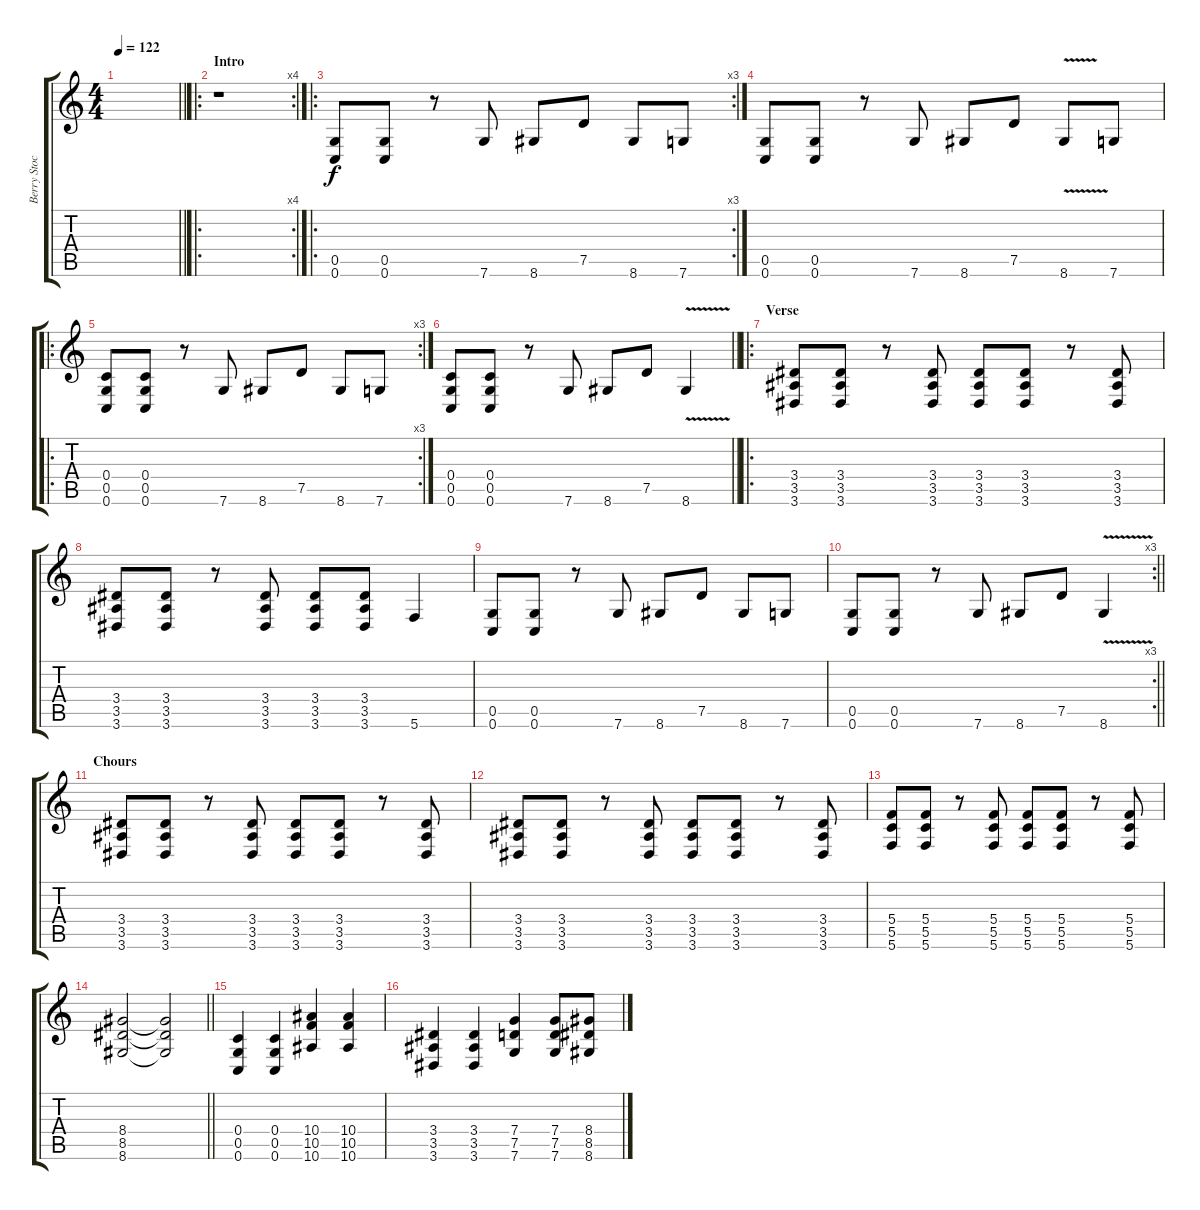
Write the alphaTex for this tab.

\track ("Berry Stock-Guitar" "Berry Stoc") {instrument overdrivenguitar}
\staff {score tabs}
\tuning (D4 A3 F3 C3 G2 C2) {hide}
\ts (4 4)
\tempo 122
\clef g2
\barLineRight lightlight
\ks c
|
\ro
\rc 4
\section ("" "Intro")
r.1 |
\ro
\rc 3
(0.5 0.6).8 (0.5 0.6).8 r.8 7.6.8 8.6.8 7.5.8 8.6.8 7.6.8 |
(0.5 0.6).8 (0.5 0.6).8 r.8 7.6.8 8.6.8 7.5.8 8.6{v}.8 7.6.8 |
\ro
\rc 3
(0.4 0.5 0.6).8 (0.4 0.5 0.6).8 r.8 7.6.8 8.6.8 7.5.8 8.6.8 7.6.8 |
\barLineRight lightlight
(0.4 0.5 0.6).8 (0.4 0.5 0.6).8 r.8 7.6.8 8.6.8 7.5.8 8.6{v}.4 |
\ro
\section ("" "Verse")
(3.4 3.5 3.6).8 (3.4 3.5 3.6).8 r.8 (3.4 3.5 3.6).8 (3.4 3.5 3.6).8 (3.4 3.5 3.6).8 r.8 (3.4 3.5 3.6).8 |
(3.4 3.5 3.6).8 (3.4 3.5 3.6).8 r.8 (3.4 3.5 3.6).8 (3.4 3.5 3.6).8 (3.4 3.5 3.6).8 5.6.4 |
(0.5 0.6).8 (0.5 0.6).8 r.8 7.6.8 8.6.8 7.5.8 8.6.8 7.6.8 |
\rc 3
\barLineRight lightlight
(0.5 0.6).8 (0.5 0.6).8 r.8 7.6.8 8.6.8 7.5.8 8.6{v}.4 |
\section ("" "Chours")
(3.4 3.5 3.6).8 (3.4 3.5 3.6).8 r.8 (3.4 3.5 3.6).8 (3.4 3.5 3.6).8 (3.4 3.5 3.6).8 r.8 (3.4 3.5 3.6).8 |
(3.4 3.5 3.6).8 (3.4 3.5 3.6).8 r.8 (3.4 3.5 3.6).8 (3.4 3.5 3.6).8 (3.4 3.5 3.6).8 r.8 (3.4 3.5 3.6).8 |
(5.4 5.5 5.6).8 (5.4 5.5 5.6).8 r.8 (5.4 5.5 5.6).8 (5.4 5.5 5.6).8 (5.4 5.5 5.6).8 r.8 (5.4 5.5 5.6).8 |
\barLineRight lightlight
(8.4 8.5 8.6).2 (8.4{t} 8.5{t} 8.6{t}).2 |
\section ("" "")
(0.4 0.5 0.6).4 (0.4 0.5 0.6).4 (10.4 10.5 10.6).4 (10.4 10.5 10.6).4 |
(3.4 3.5 3.6).4 (3.4 3.5 3.6).4 (7.4 7.5 7.6).4 (7.4 7.5 7.6).8 (8.4 8.5 8.6).8
